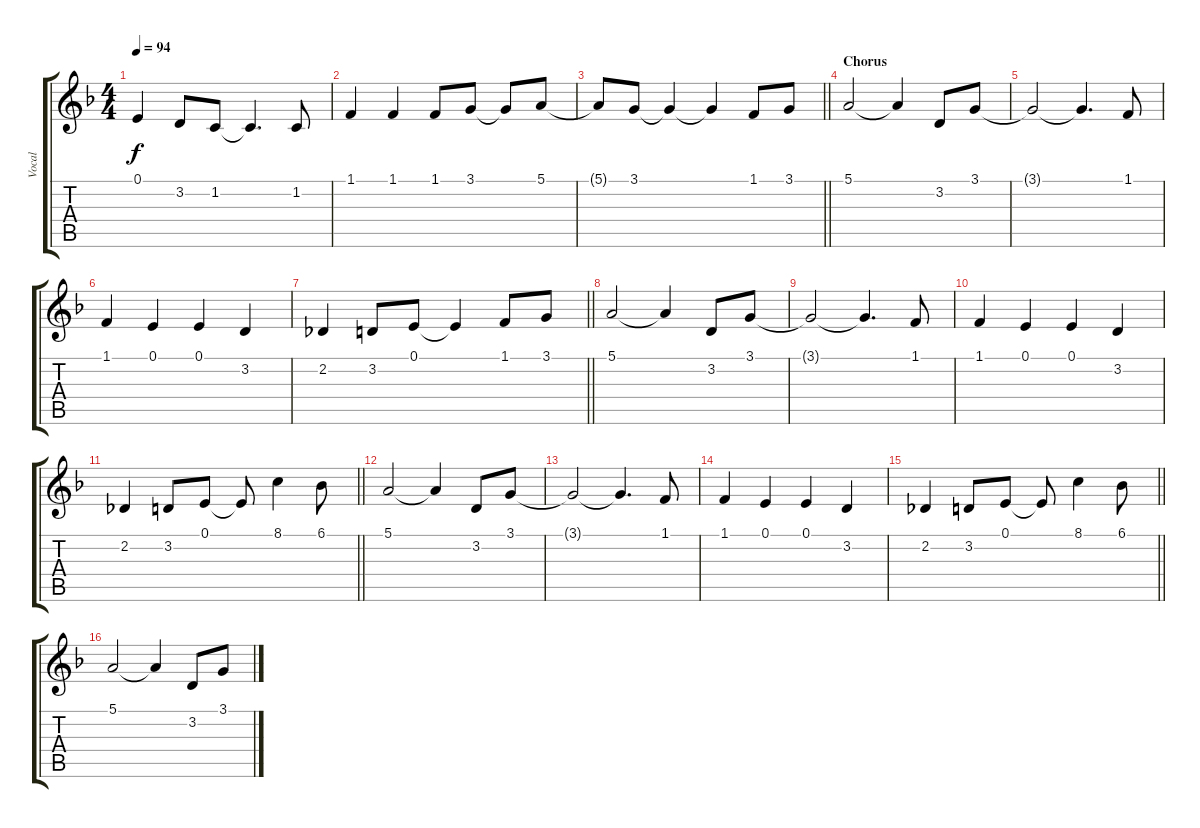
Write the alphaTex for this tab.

\track ("Vocal" "Vocal") {instrument acousticgrandpiano}
\staff {score tabs}
\tuning (E4 B3 G3 D3 A2 E2) {hide}
\ts (4 4)
\tempo 94
\clef g2
\ks dminor
0.1.4{dy f} 3.2.8 1.2.8 1.2{t}.4{d} 1.2.8 |
1.1.4 1.1.4 1.1.8 3.1.8 3.1{t}.8 5.1.8 |
\barLineRight lightlight
5.1{t}.8 3.1.8 3.1{t}.4 3.1{t}.4 1.1.8 3.1.8 |
\section ("" "Chorus")
5.1.2 5.1{t}.4 3.2.8 3.1.8 |
3.1{t}.2 3.1{t}.4{d} 1.1.8 |
1.1.4 0.1.4 0.1.4 3.2.4 |
\barLineRight lightlight
2.2.4 3.2.8 0.1.8 0.1{t}.4 1.1.8 3.1.8 |
5.1.2 5.1{t}.4 3.2.8 3.1.8 |
3.1{t}.2 3.1{t}.4{d} 1.1.8 |
1.1.4 0.1.4 0.1.4 3.2.4 |
\barLineRight lightlight
2.2.4 3.2.8 0.1.8 0.1{t}.8 8.1.4 6.1.8 |
5.1.2 5.1{t}.4 3.2.8 3.1.8 |
3.1{t}.2 3.1{t}.4{d} 1.1.8 |
1.1.4 0.1.4 0.1.4 3.2.4 |
\barLineRight lightlight
2.2.4 3.2.8 0.1.8 0.1{t}.8 8.1.4 6.1.8 |
5.1.2 5.1{t}.4 3.2.8 3.1.8
